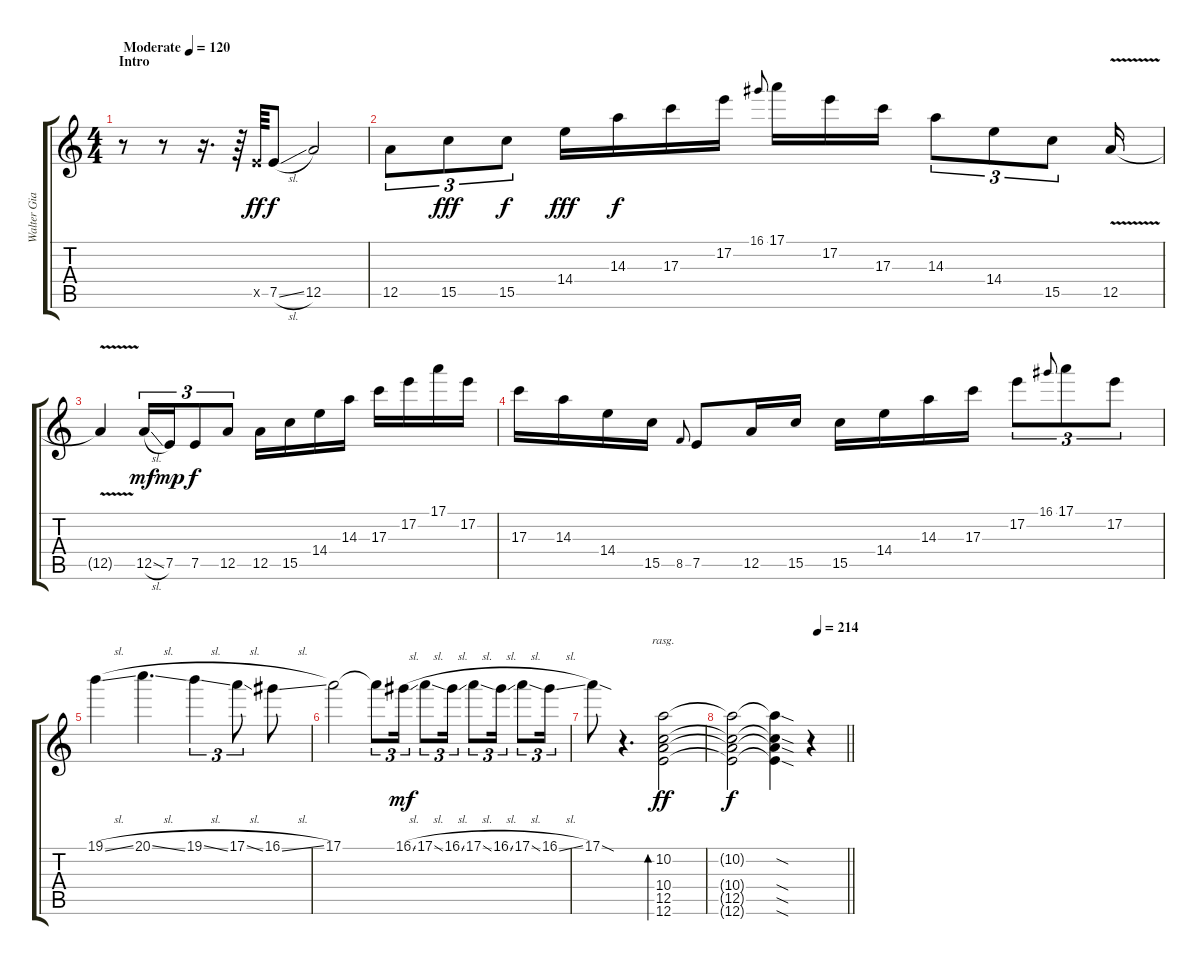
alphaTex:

\track ("Walter Giardino" "Walter Gia") {instrument distortionguitar}
\staff {score tabs}
\tuning (E4 B3 G3 D3 A2 E2) {hide}
\ts (4 4)
\section ("" "Intro")
\tempo (120 "Moderate")
\tempo 240
\tempo (120 "Moderate")
\clef g2
\ks c
r.8{dy ff instrument distortionguitar} r.8 r.16{d} r.64 7.5{x}.64 7.5{sl}.8{dy f} 12.5.2 |
12.5.8{tu (3 2)} 15.5.8{tu (3 2) dy fff} 15.5.8{tu (3 2) dy f} 14.4.16{dy fff} 14.3.16{dy f} 17.3.16 17.2.16 16.1.8{gr onbeat} 17.1.16 17.2.16 17.3.16 14.3.8{tu (3 2)} 14.4.8{tu (3 2)} 15.5.8{tu (3 2)} 12.5{v}.16 |
12.5{t}.4 12.5{sl}.16{tu (3 2) dy mf} 7.5.16{tu (3 2) dy mp} 7.5.8{tu (3 2) dy f} 12.5.8{tu (3 2)} 12.5.16 15.5.16 14.4.16 14.3.16 17.3.16 17.2.16 17.1.16 17.2.16 |
17.3.16 14.3.16 14.4.16 15.5.16 8.5.8{gr onbeat} 7.5.8 12.5.16 15.5.16 15.5.16 14.4.16 14.3.16 17.3.16 17.2.8{tu (3 2)} 16.1.8{gr onbeat} 17.1.8{tu (3 2)} 17.2.8{tu (3 2)} |
19.1{sl}.4 20.1{sl}.4{d} 19.1{sl}.4{tu (3 2)} 17.1{sl}.8{tu (3 2)} 16.1{sl}.8 |
17.1.2 17.1{t}.8{tu (3 2)} 16.1{sl}.16{tu (3 2) dy mf} 17.1{sl}.8{tu (3 2)} 16.1{sl}.16{tu (3 2)} 17.1{sl}.8{tu (3 2)} 16.1{sl}.16{tu (3 2)} 17.1{sl}.8{tu (3 2)} 16.1{sl}.16{tu (3 2)} |
17.1{sod}.8 r.4{d} (10.2 10.4 12.5 12.6).2{bd 480 rasg ii dy ff volume 16} |
\tempo (214 0.75)
\barLineRight lightlight
(10.2{t} 10.4{t} 12.5{t} 12.6{t}).2{dy f} (10.2{sod t} 10.4{sod t} 12.5{sod t} 12.6{sod t}).4 r.4
